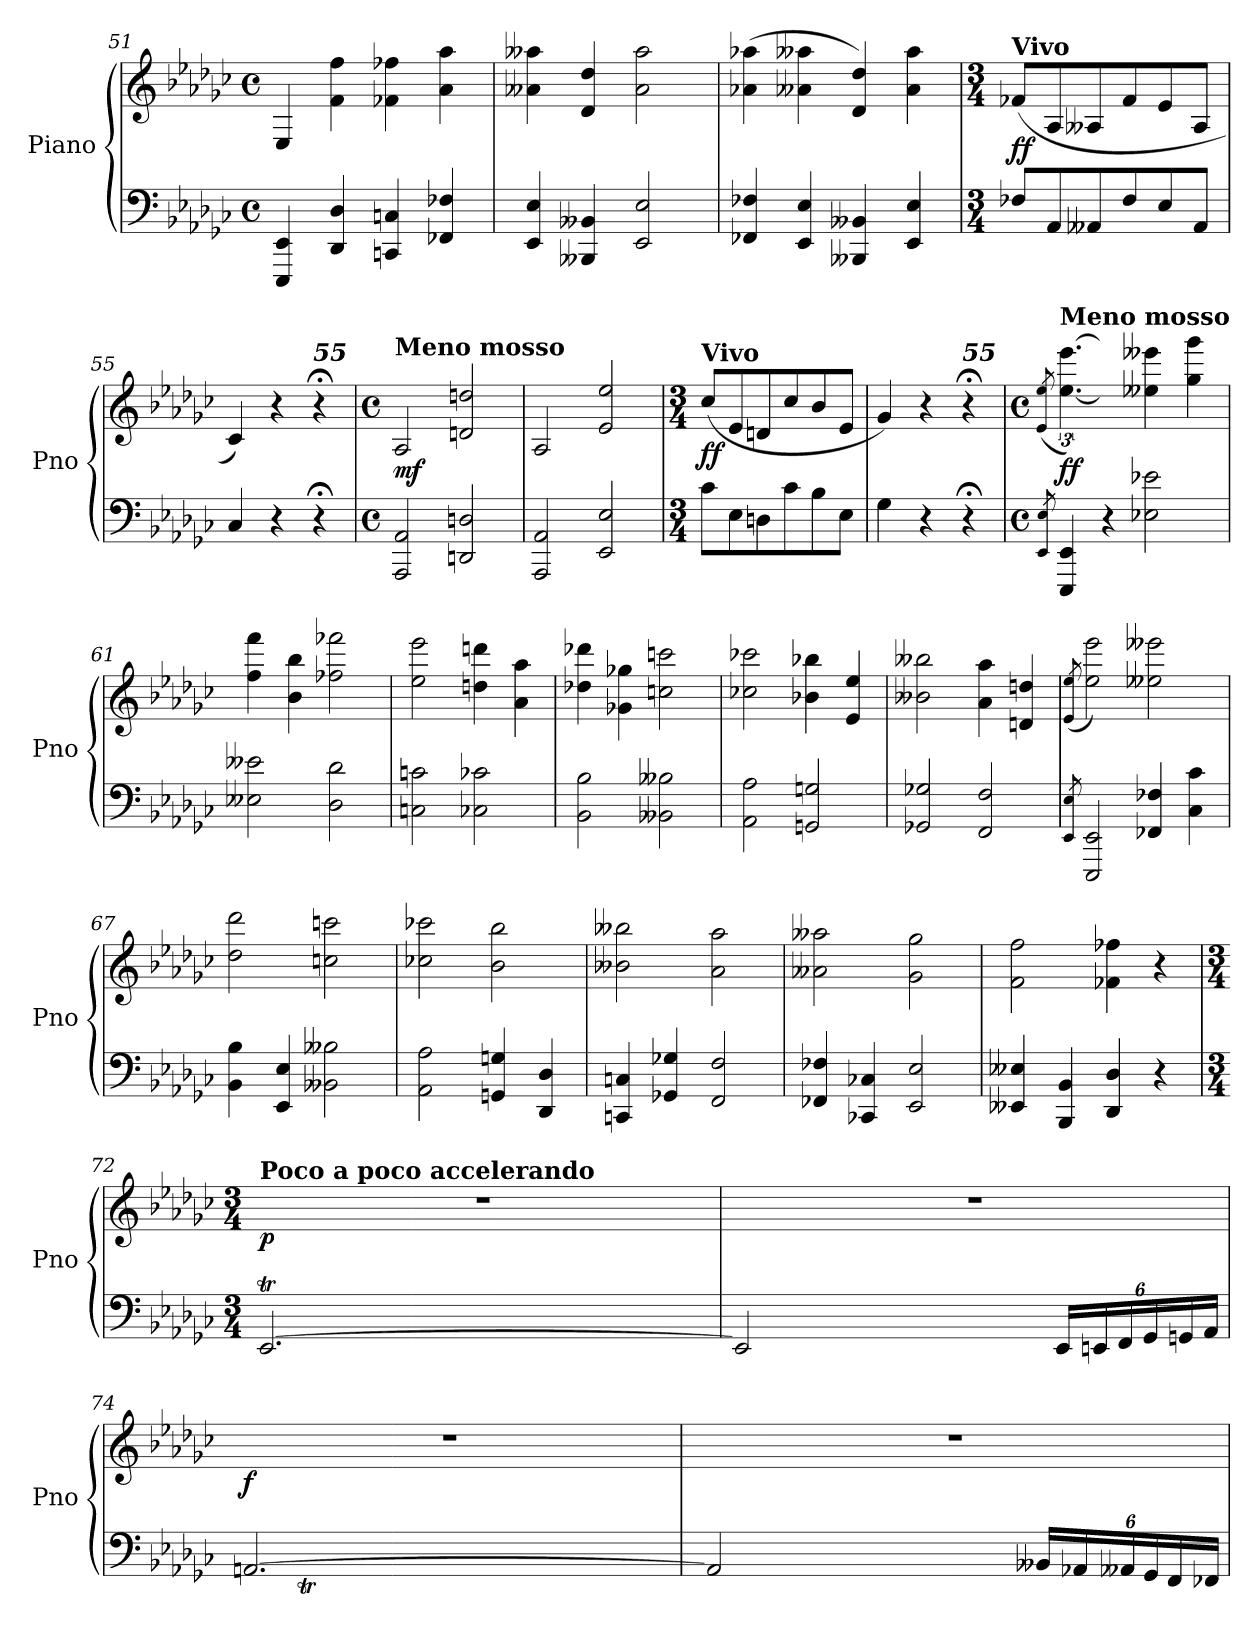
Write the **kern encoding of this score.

**kern	**kern	**dynam
*part1	*part1	*part1
*staff2	*staff1	*staff1/2
*I"Piano	*	*
*I'Pno	*	*
*clefF4	*clefG2	*
*k[b-e-a-d-g-c-]	*k[b-e-a-d-g-c-]	*
*M4/4	*M4/4	*
*met(c)	*met(c)	*
=51	=51	=51
4EEE-/ 4EE-/	4E-/	.
4DD-/ 4D-/	4f\ 4ff\	.
4CCn/ 4Cn/	4f-X\ 4ff-X\	.
4FF-X/ 4F-X/	4a-\ 4aa-\	.
=52	=52	=52
4EE-/ 4E-/	4a--X\ 4aa--X\	.
4BBB--X/ 4BB--X/	4d-/ 4dd-/	.
2EE-/ 2E-/	2a--\ 2aa--\	.
=53	=53	=53
4FF-X/ 4F-X/	(4a-X\ 4aa-X\	.
4EE-/ 4E-/	4a--X\ 4aa--X\	.
4BBB--X/ 4BB--X/	4d-/ 4dd-/)	.
4EE-/ 4E-/	4a--\ 4aa--\	.
!!LO:LB:g=z
=54	=54	=54
*M3/4	*M3/4	*
!	!LO:TX:a:B:t=Vivo	!
!	!	!LO:DY:b
8F-X/L	(8f-X/L	ff
8AA-/	8A-/	.
8AA--X/	8A--X/	.
8F-/	8f-/	.
8E-/	8e-/	.
8AA--/J	8A--/J	.
=55	=55	=55
4C-/	4c-/)	.
4r	4r	.
!	!LO:TX:a:Bi:t=55	!
4r;<	4r;<	.
=56	=56	=56
*M4/4	*M4/4	*
*met(c)	*met(c)	*
!	!LO:TX:a:B:t=Meno mosso	!
!	!	!LO:DY:b
2AAA-/ 2AA-/	2A-/	mf
2DDn/ 2Dn/	2dn/ 2ddn/	.
=57	=57	=57
2AAA-/ 2AA-/	2A-/	.
2EE-/ 2E-/	2e-/ 2ee-/	.
=58	=58	=58
*M3/4	*M3/4	*
!	!LO:TX:a:B:t=Vivo	!
!	!	!LO:DY:b
8c-\L	(8cc-/L	ff
8E-\	8e-/	.
8Dn\	8dn/	.
8c-\	8cc-/	.
8B-\	8b-/	.
8E-\J	8e-/J	.
=59	=59	=59
4G-\	4g-/)	.
4r	4r	.
!	!LO:TX:a:Bi:t=55	!
4r;<	4r;<	.
!!LO:LB:g=z
=60	=60	=60
*M4/4	*M4/4	*
*met(c)	*met(c)	*
8qEE-/ 8qE-/	(>8qe-/ 8qee-/	.
!	!LO:TX:a:B:t=Meno mosso	!
!	!	!LO:DY:b
4EEE-/ 4EE-/	[6.ee-\ [6.eee-\)	ff
4r	4ee-yy] 4eee-yy]	.
2E-X\ 2e-X\	4ee--X\ 4eee--X\	.
.	4gg-\ 4ggg-\	.
=61	=61	=61
2E--X\ 2e--X\	4ff\ 4fff\	.
.	4b-\ 4bb-\	.
2D-\ 2d-\	2ff-X\ 2fff-X\	.
=62	=62	=62
2Cn\ 2cn\	2ee-\ 2eee-\	.
2C-X\ 2c-X\	4ddn\ 4dddn\	.
.	4a-\ 4aa-\	.
=63	=63	=63
2BB-\ 2B-\	4dd-X\ 4ddd-X\	.
.	4g-X\ 4gg-X\	.
2BB--X\ 2B--X\	2ccn\ 2cccn\	.
=64	=64	=64
2AA-\ 2A-\	2cc-X\ 2ccc-X\	.
2GGn/ 2Gn/	4b-X\ 4bb-X\	.
.	4e-/ 4ee-/	.
=65	=65	=65
2GG-X/ 2G-X/	2b--X\ 2bb--X\	.
2FF/ 2F/	4a-\ 4aa-\	.
.	4dn/ 4ddn/	.
!!LO:PB:g=z
=66	=66	=66
8qEE-/ 8qE-/	(>8qe-/ 8qee-/	.
2EEE-/ 2EE-/	2ee-\ 2eee-\)	.
4FF-X/ 4F-X/	2ee--X\ 2eee--X\	.
4C-\ 4c-\	.	.
=67	=67	=67
4BB-\ 4B-\	2dd-\ 2ddd-\	.
4EE-/ 4E-/	.	.
2BB--X\ 2B--X\	2ccn\ 2cccn\	.
=68	=68	=68
2AA-\ 2A-\	2cc-X\ 2ccc-X\	.
4GGn/ 4Gn/	2b-\ 2bb-\	.
4DD-/ 4D-/	.	.
=69	=69	=69
4CCn/ 4Cn/	2b--X\ 2bb--X\	.
4GG-X/ 4G-X/	.	.
2FF/ 2F/	2a-\ 2aa-\	.
=70	=70	=70
4FF-X/ 4F-X/	2a--X\ 2aa--X\	.
4CC-X/ 4C-X/	.	.
2EE-/ 2E-/	2g-\ 2gg-\	.
=71	=71	=71
4EE--X/ 4E--X/	2f\ 2ff\	.
4BBB-/ 4BB-/	.	.
4DD-/ 4D-/	4f-X\ 4ff-X\	.
4r	4r	.
!!LO:LB:g=z
=72	=72	=72
*M3/4	*M3/4	*
*^	*	*
*	*Xtuplet	*	*
!	!	!LO:TX:a:B:t=Poco a poco accelerando	!
!	!	!	!LO:DY:b
[2.EE-T/	24ryy	2.r	p
.	24FF!yy	.	.
.	24EE-!yy	.	.
.	24FF!yy	.	.
.	24EE-!yy	.	.
.	24FF!yy	.	.
.	24EE-!yy	.	.
.	24FF!yy	.	.
.	24EE-!yy	.	.
.	24FF!yy	.	.
.	24EE-!yy	.	.
.	24FF!yy	.	.
.	24EE-!yy	.	.
.	24FF!yy	.	.
.	24EE-!yy	.	.
.	24FF!yy	.	.
.	24EE-!yy	.	.
.	24FF!yy	.	.
=73	=73	=73	=73
2EE-/]	24EE-!yy	2.r	.
.	24FF!yy	.	.
.	24EE-!yy	.	.
.	24FF!yy	.	.
.	24EE-!yy	.	.
.	24FF!yy	.	.
.	24EE-!yy	.	.
.	24FF!yy	.	.
.	24EE-!yy	.	.
.	24FF!yy	.	.
.	24EE-!yy	.	.
.	24FF!yy	.	.
*tuplet	*	*	*
*Xbrackettup	*	*	*
24EE-/LL	4ryy	.	.
24EEn/	.	.	.
24FF/	.	.	.
24GG-/	.	.	.
24GGn/	.	.	.
24AA-/JJ	.	.	.
=74	=74	=74	=74
*	*Xtuplet	*	*
!	!	!	!LO:DY:b
[2.AAn/	24ryy	2.r	f
.	24BB-!yy	.	.
.	24AAt!yy	.	.
.	24BB-!yy	.	.
.	24AA!yy	.	.
.	24BB-!yy	.	.
.	24AA!yy	.	.
.	24BB-!yy	.	.
.	24AA!yy	.	.
.	24BB-!yy	.	.
.	24AA!yy	.	.
.	24BB-!yy	.	.
.	24AA!yy	.	.
.	24BB-!yy	.	.
.	24AA!yy	.	.
.	24BB-!yy	.	.
.	24AA!yy	.	.
.	24BB-!yy	.	.
=75	=75	=75	=75
2AA/]	24AAn!yy	2.r	.
.	24BB-!yy	.	.
.	24AA!yy	.	.
.	24BB-!yy	.	.
.	24AA!yy	.	.
.	24BB-!yy	.	.
.	24AA!yy	.	.
.	24BB-!yy	.	.
.	24AA!yy	.	.
.	24BB-!yy	.	.
.	24AA!yy	.	.
.	24BB-!yy	.	.
*tuplet	*	*	*
!	!	!	!LO:DY:a=2
24BB--X/LL	4ryy	.	other-dynamics
24AA-X/	.	.	.
24AA--X/	.	.	.
24GG-/	.	.	.
24FF/	.	.	.
24FF-X/JJ	.	.	.
*v	*v	*	*
=	=	=
*-	*-	*-
